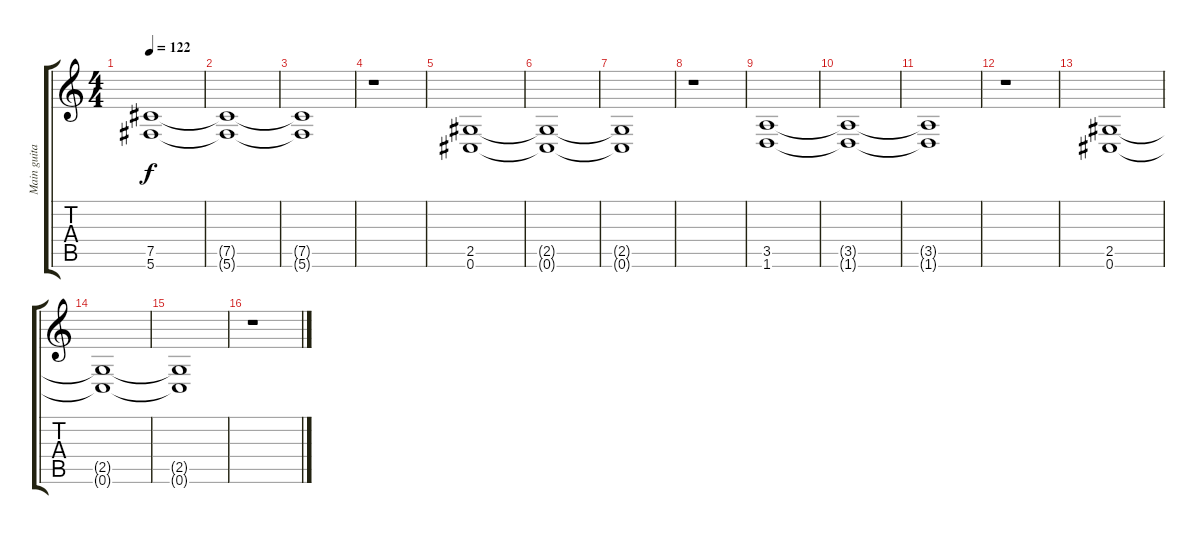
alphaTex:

\track ("Main guitar" "Main guita") {instrument distortionguitar}
\staff {score tabs}
\tuning (Db4 Ab3 E3 B2 Gb2 Db2) {hide}
\ts (4 4)
\tempo 122
\clef g2
\ks c
(7.5 5.6).1{dy f volume 13} |
(7.5{t} 5.6{t}).1{volume 2} |
(7.5{t} 5.6{t}).1 |
r.1 |
(2.5 0.6).1{volume 13} |
(2.5{t} 0.6{t}).1{volume 2} |
(2.5{t} 0.6{t}).1 |
r.1 |
(3.5 1.6).1{volume 13} |
(3.5{t} 1.6{t}).1{volume 2} |
(3.5{t} 1.6{t}).1 |
r.1 |
(2.5 0.6).1{volume 13} |
(2.5{t} 0.6{t}).1{volume 2} |
(2.5{t} 0.6{t}).1 |
r.1
